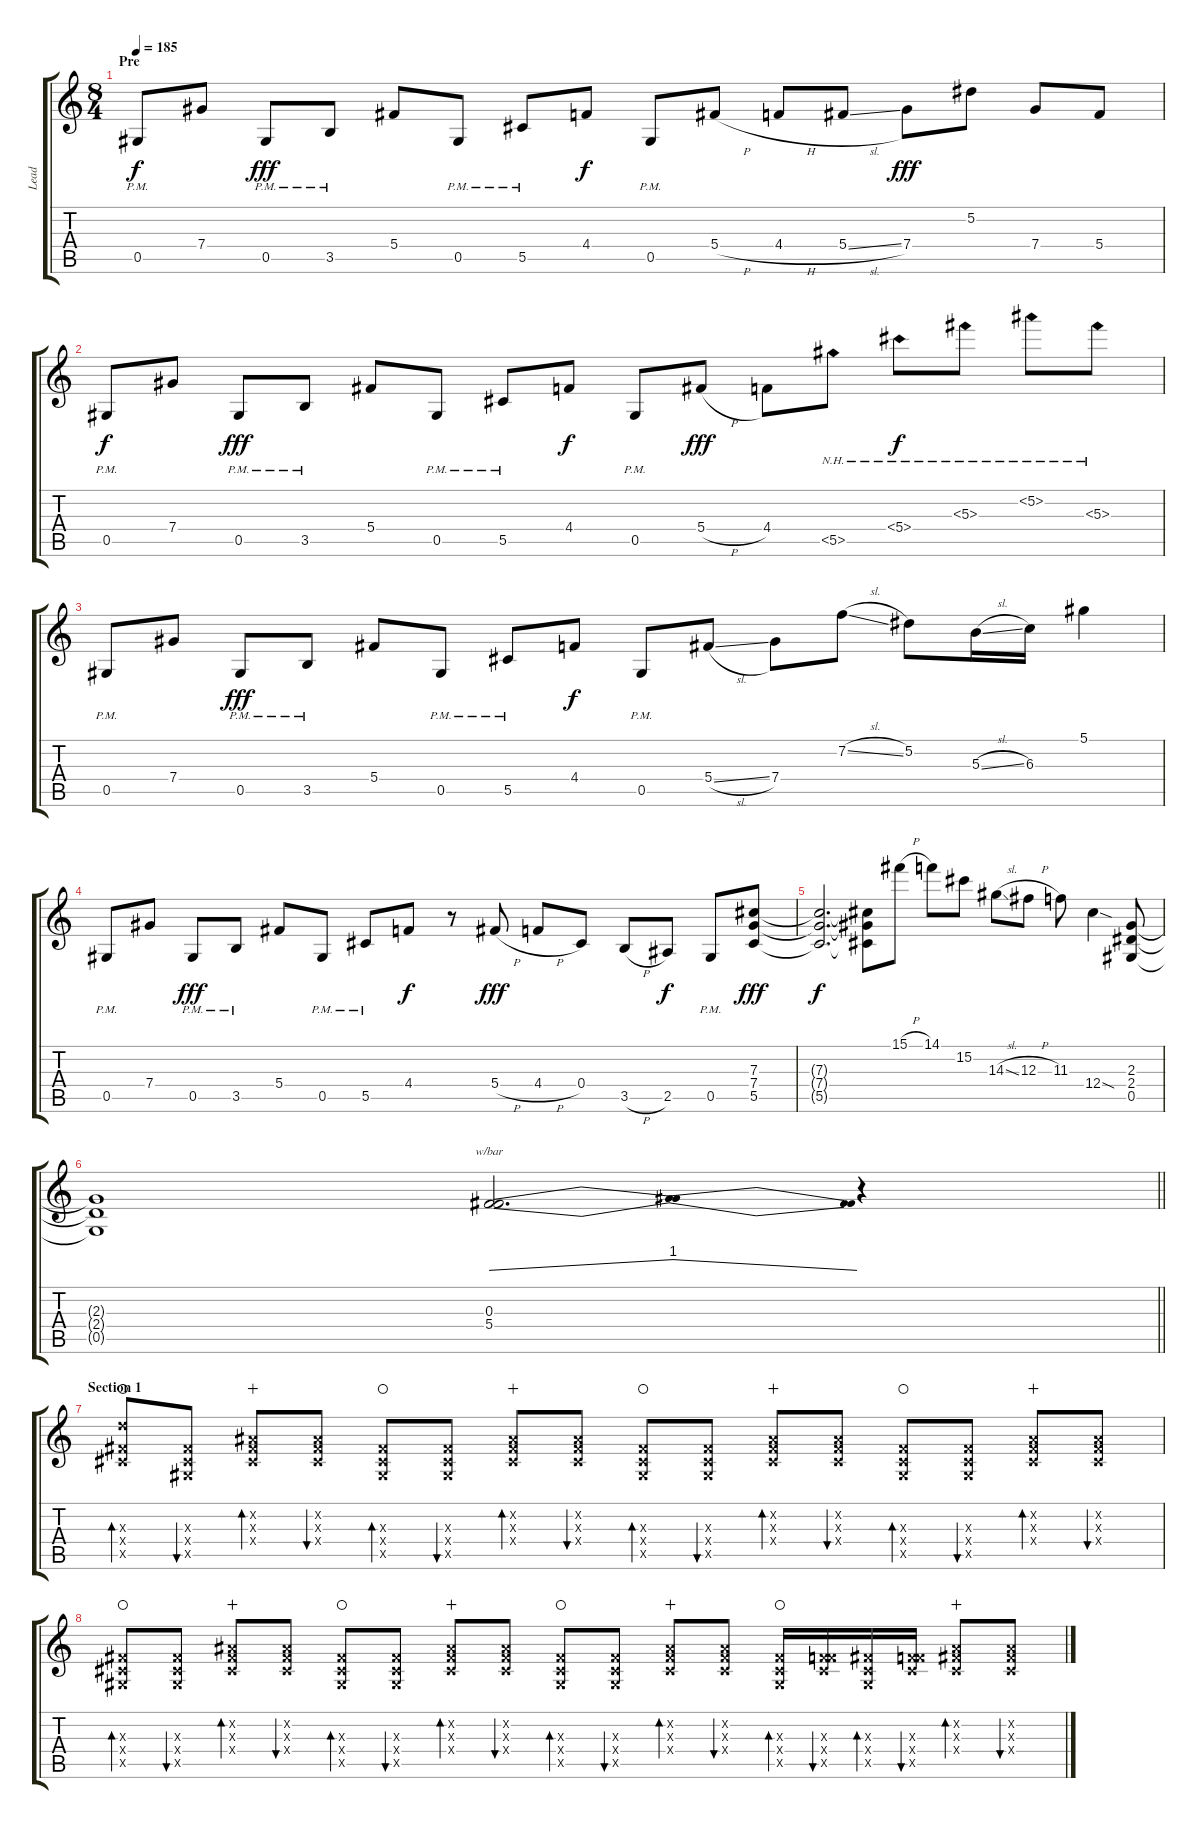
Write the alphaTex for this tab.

\track ("Lead" "Lead") {instrument distortionguitar}
\staff {score tabs}
\tuning (Eb4 Bb3 Gb3 Db3 Ab2 Eb2) {hide}
\ts (8 4)
\section ("" "Pre")
\tempo 185
\clef g2
\ks c
0.5{pm}.8{dy f} 7.4.8 0.5{pm}.8{dy fff} 3.5{pm}.8 5.4.8 0.5{pm}.8 5.5{pm}.8 4.4.8{dy f} 0.5{pm}.8 5.4{h}.8 4.4{h}.8 5.4{sl}.8 7.4.8{dy fff} 5.2.8 7.4.8 5.4.8 |
0.5{pm}.8{dy f} 7.4.8 0.5{pm}.8{dy fff} 3.5{pm}.8 5.4.8 0.5{pm}.8 5.5{pm}.8 4.4.8{dy f} 0.5{pm}.8 5.4{h}.8{dy fff} 4.4.8 5.5{nh}.8 5.4{nh}.8{dy f} 5.3{nh}.8 5.2{nh}.8 5.3{nh}.8 |
0.5{pm}.8 7.4.8 0.5{pm}.8{dy fff} 3.5{pm}.8 5.4.8 0.5{pm}.8 5.5{pm}.8 4.4.8{dy f} 0.5{pm}.8 5.4{sl}.8 7.4.8 7.2{sl}.8 5.2.8 5.3{sl}.16 6.3.16 5.1.4 |
0.5{pm}.8 7.4.8 0.5{pm}.8{dy fff} 3.5{pm}.8 5.4.8 0.5{pm}.8 5.5{pm}.8 4.4.8{dy f} r.8 5.4{h}.8{dy fff} 4.4{h}.8 0.4.8 3.5{h}.8 2.5.8{dy f} 0.5{pm}.8 (7.3 7.4 5.5).8{dy fff} |
(7.3{t} 7.4{t} 5.5{t}).2{d dy f} (7.3{t} 7.4{t} 5.5{t}).8 15.1{h}.8 14.1.8 15.2.8 14.3{sl}.8 12.3{h}.8 11.3.8 12.4{sod}.4 (2.3 2.4 0.5).8 |
\barLineRight lightlight
(2.3{t} 2.4{t} 0.5{t}).1 (0.3 5.4).2{d tbe (dip default 0 0 58 4 60 0)} r.4 |
\section ("" "Section 1")
(0.3{x} 0.4{x} 18.5{x}).8{bd 60 waho} (0.3{x} 0.4{x} 0.5{x}).8{bu 60} (0.2{x} 0.3{x} 0.4{x}).8{bd 60 wahc} (0.2{x} 0.3{x} 0.4{x}).8{bu 60} (0.3{x} 0.4{x} 0.5{x}).8{bd 60 waho} (0.3{x} 0.4{x} 0.5{x}).8{bu 60} (0.2{x} 0.3{x} 0.4{x}).8{bd 60 wahc} (0.2{x} 0.3{x} 0.4{x}).8{bu 60} (0.3{x} 0.4{x} 0.5{x}).8{bd 60 waho} (0.3{x} 0.4{x} 0.5{x}).8{bu 60} (0.2{x} 0.3{x} 0.4{x}).8{bd 60 wahc} (0.2{x} 0.3{x} 0.4{x}).8{bu 60} (0.3{x} 0.4{x} 0.5{x}).8{bd 60 waho} (0.3{x} 0.4{x} 0.5{x}).8{bu 60} (0.2{x} 0.3{x} 0.4{x}).8{bd 60 wahc} (0.2{x} 0.3{x} 0.4{x}).8{bu 60} |
(0.3{x} 0.4{x} 0.5{x}).8{bd 60 waho} (0.3{x} 0.4{x} 0.5{x}).8{bu 60} (0.2{x} 0.3{x} 0.4{x}).8{bd 60 wahc} (0.2{x} 0.3{x} 0.4{x}).8{bu 60} (0.3{x} 0.4{x} 0.5{x}).8{bd 60 waho} (0.3{x} 0.4{x} 0.5{x}).8{bu 60} (0.2{x} 0.3{x} 0.4{x}).8{bd 60 wahc} (0.2{x} 0.3{x} 0.4{x}).8{bu 60} (0.3{x} 0.4{x} 0.5{x}).8{bd 60 waho} (0.3{x} 0.4{x} 0.5{x}).8{bu 60} (0.2{x} 0.3{x} 0.4{x}).8{bd 60 wahc} (0.2{x} 0.3{x} 0.4{x}).8{bu 60} (0.3{x} 0.4{x} 0.5{x}).16{bd 60 waho} (0.3{x} 0.4{x} 9.5{x}).16{bu 60} (0.3{x} 0.4{x} 0.5{x}).16{bd 60} (0.3{x} 0.4{x} 9.5{x}).16{bu 60} (0.2{x} 0.3{x} 0.4{x}).8{bd 60 wahc} (0.2{x} 0.3{x} 0.4{x}).8{bu 60}
